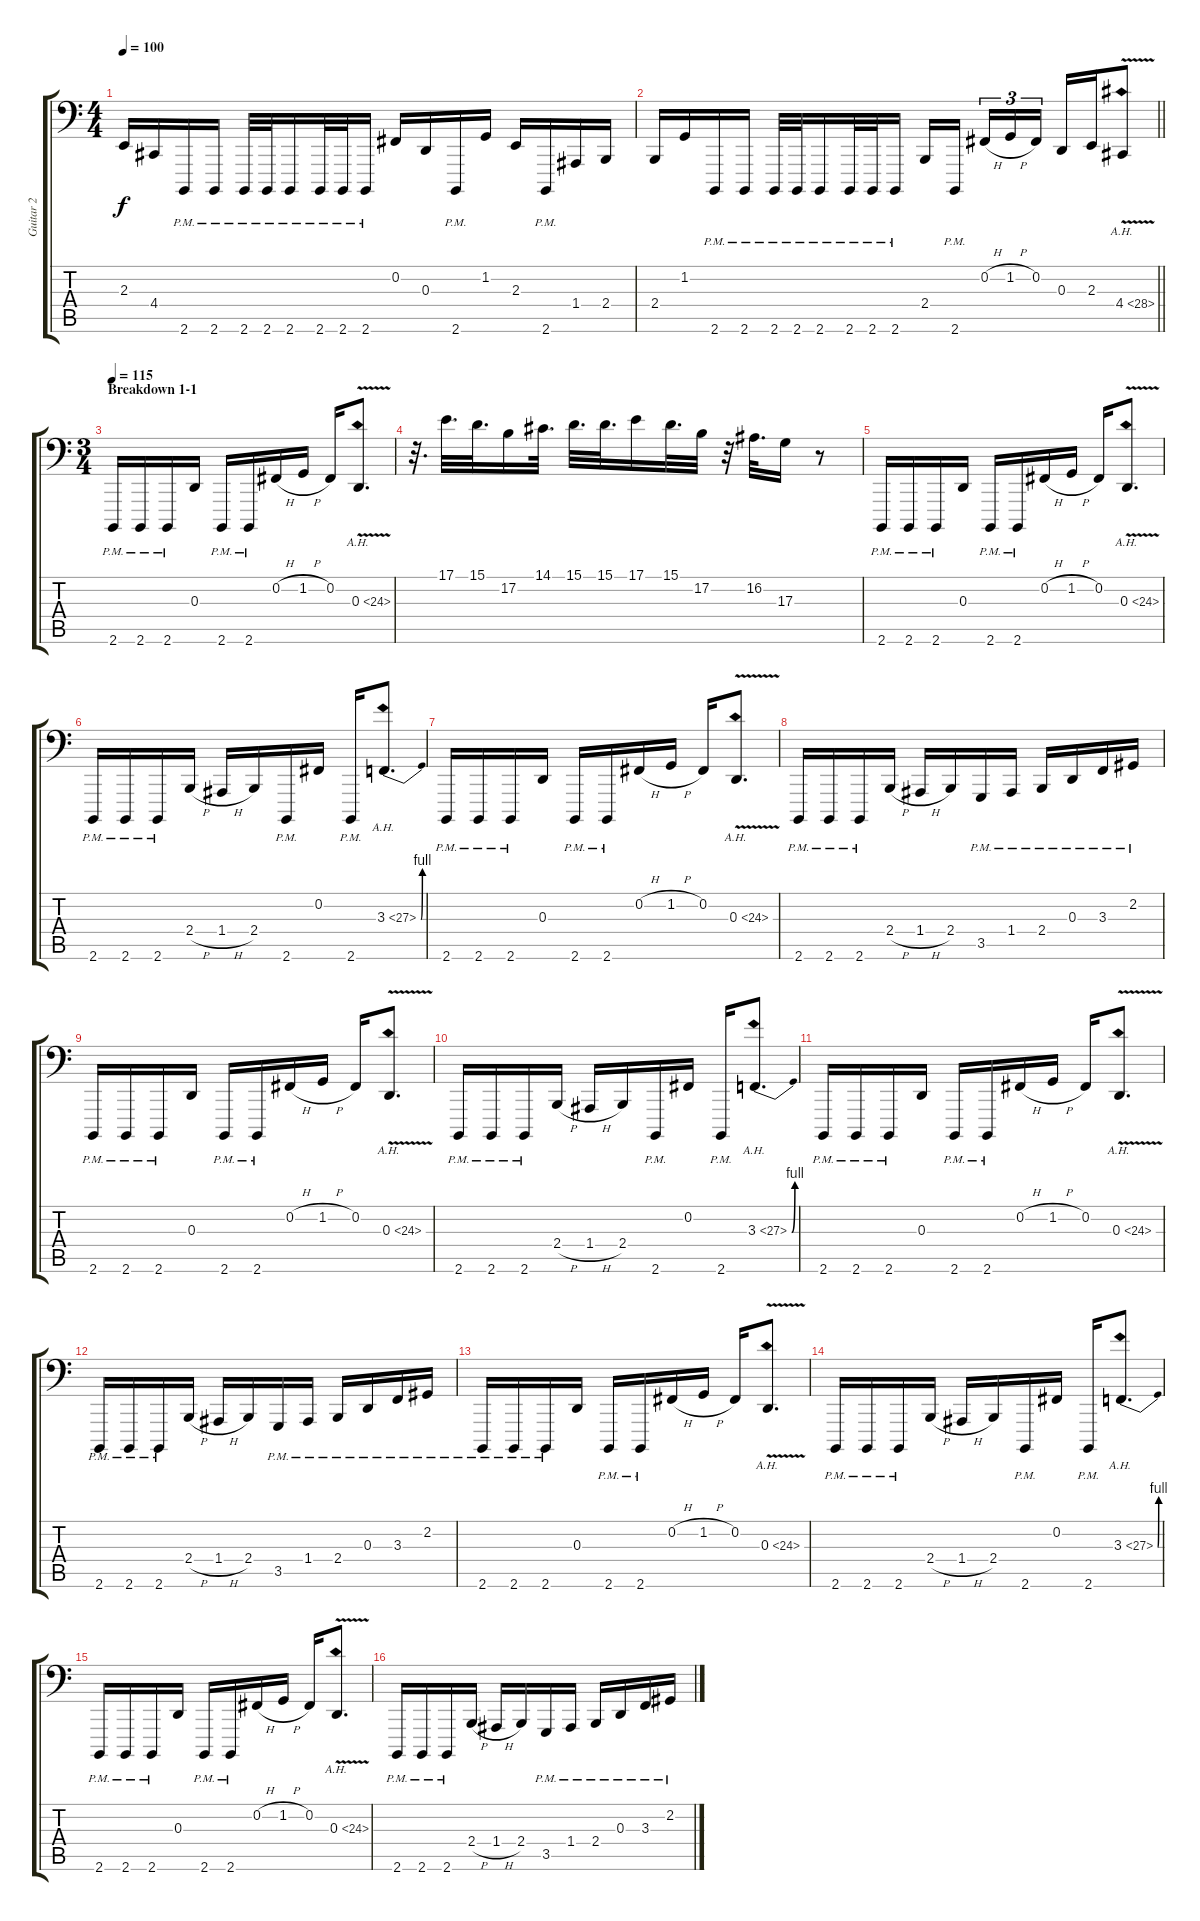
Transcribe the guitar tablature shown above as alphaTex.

\track ("Guitar 2" "Guitar 2") {instrument brightacousticpiano}
\staff {score tabs}
\tuning (B2 Gb2 D2 A1 E1 A0) {hide}
\ts (4 4)
\tempo 100
\clef f4
\ks c
2.3.16{dy f} 4.4.16 2.6{pm}.16 2.6{pm}.16 2.6{pm}.32 2.6{pm}.32 2.6{pm}.16 2.6{pm}.32 2.6{pm}.32 2.6{pm}.16 0.2.16 0.3.16 2.6{pm}.16 1.2.16 2.3.16 2.6{pm}.16 1.4.16 2.4.16 |
\barLineRight lightlight
2.4.16 1.2.16 2.6{pm}.16 2.6{pm}.16 2.6{pm}.32 2.6{pm}.32 2.6{pm}.16 2.6{pm}.32 2.6{pm}.32 2.6{pm}.16 2.4.16 2.6{pm}.16{beam splitsecondary} 0.2{h}.16{tu (3 2)} 1.2{h}.16{tu (3 2)} 0.2.16{tu (3 2)} 0.3.16 2.3.16 4.4{ah 24 v}.8 |
\ts (3 4)
\section ("" "Breakdown 1-1")
\tempo 115
2.6{pm}.16 2.6{pm}.16 2.6{pm}.16 0.3.16 2.6{pm}.16 2.6{pm}.16 0.2{h}.16 1.2{h}.16 0.2.16 0.3{ah 24 v}.8{d} |
r.32{d} 17.1.32{d} 15.1.32{d} 17.2.16 14.1.32{d} 15.1.32{d} 15.1.32{d} 17.1.16 15.1.32{d} 17.2.32 r.32 16.2.32{d} 17.3.16 r.8 |
2.6{pm}.16 2.6{pm}.16 2.6{pm}.16 0.3.16 2.6{pm}.16 2.6{pm}.16 0.2{h}.16 1.2{h}.16 0.2.16 0.3{ah 24 v}.8{d} |
2.6{pm}.16 2.6{pm}.16 2.6{pm}.16 2.4{h}.16 1.4{h}.16 2.4.16 2.6{pm}.16 0.2.16 2.6{pm}.16 3.3{be (bend 0 0 60 4) ah 24}.8{d} |
2.6{pm}.16 2.6{pm}.16 2.6{pm}.16 0.3.16 2.6{pm}.16 2.6{pm}.16 0.2{h}.16 1.2{h}.16 0.2.16 0.3{ah 24 v}.8{d} |
2.6{pm}.16 2.6{pm}.16 2.6{pm}.16 2.4{h}.16 1.4{h}.16 2.4.16 3.5{pm}.16 1.4{pm}.16 2.4{pm}.16 0.3{pm}.16 3.3{pm}.16 2.2{pm}.16 |
2.6{pm}.16 2.6{pm}.16 2.6{pm}.16 0.3.16 2.6{pm}.16 2.6{pm}.16 0.2{h}.16 1.2{h}.16 0.2.16 0.3{ah 24 v}.8{d} |
2.6{pm}.16 2.6{pm}.16 2.6{pm}.16 2.4{h}.16 1.4{h}.16 2.4.16 2.6{pm}.16 0.2.16 2.6{pm}.16 3.3{be (bend 0 0 60 4) ah 24}.8{d} |
2.6{pm}.16 2.6{pm}.16 2.6{pm}.16 0.3.16 2.6{pm}.16 2.6{pm}.16 0.2{h}.16 1.2{h}.16 0.2.16 0.3{ah 24 v}.8{d} |
2.6{pm}.16 2.6{pm}.16 2.6{pm}.16 2.4{h}.16 1.4{h}.16 2.4.16 3.5{pm}.16 1.4{pm}.16 2.4{pm}.16 0.3{pm}.16 3.3{pm}.16 2.2{pm}.16 |
2.6{pm}.16 2.6{pm}.16 2.6{pm}.16 0.3.16 2.6{pm}.16 2.6{pm}.16 0.2{h}.16 1.2{h}.16 0.2.16 0.3{ah 24 v}.8{d} |
2.6{pm}.16 2.6{pm}.16 2.6{pm}.16 2.4{h}.16 1.4{h}.16 2.4.16 2.6{pm}.16 0.2.16 2.6{pm}.16 3.3{be (bend 0 0 60 4) ah 24}.8{d} |
2.6{pm}.16 2.6{pm}.16 2.6{pm}.16 0.3.16 2.6{pm}.16 2.6{pm}.16 0.2{h}.16 1.2{h}.16 0.2.16 0.3{ah 24 v}.8{d} |
2.6{pm}.16 2.6{pm}.16 2.6{pm}.16 2.4{h}.16 1.4{h}.16 2.4.16 3.5{pm}.16 1.4{pm}.16 2.4{pm}.16 0.3{pm}.16 3.3{pm}.16 2.2{pm}.16
